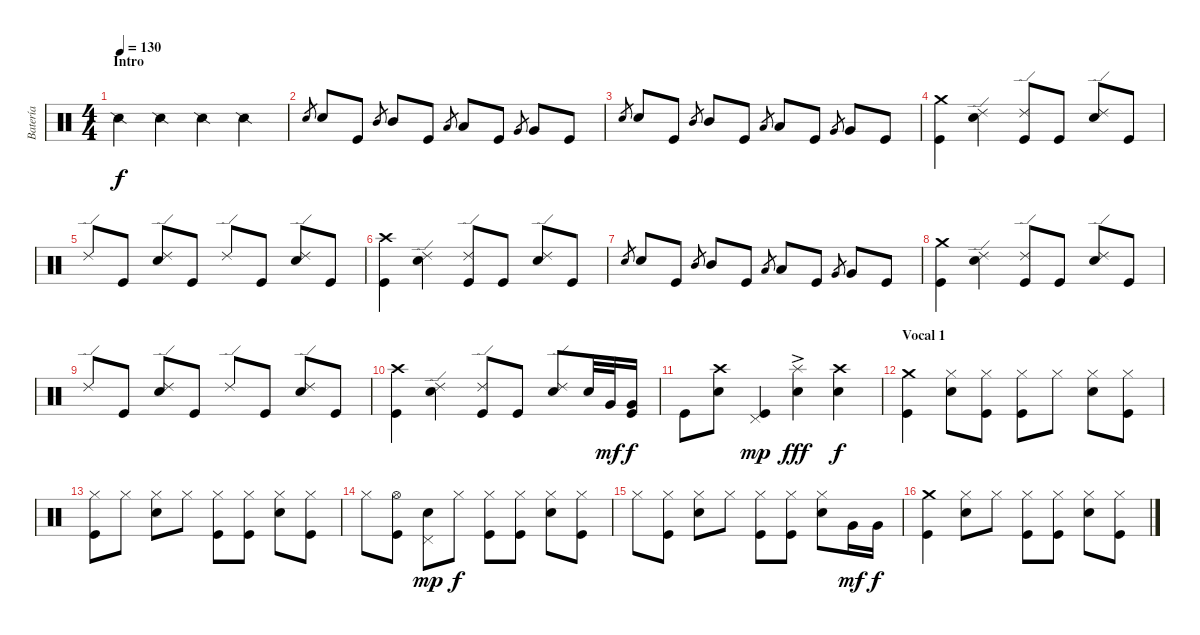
\track ("Batería" "Batería") {instrument percussion}
\staff {score}
\articulation defaults
\ts (4 4)
\section ("" "Intro")
\tempo 130
\clef neutral
\ks c "Snare (side stick) 2".4{dy f} "Snare (side stick) 2".4 "Snare (side stick) 2".4 "Snare (side stick) 2".4
|
"Electric Snare (hit)".8{gr} "Electric Snare (hit)".8 "Kick (hit)".8 "Mid Tom (hit)".8{gr} "Mid Tom (hit)".8 "Kick (hit)".8 "Low Tom (hit)".8{gr} "Low Tom (hit)".8 "Kick (hit)".8 "Very Low Tom (hit)".8{gr} "Very Low Tom (hit)".8 "Kick (hit)".8 |
"Electric Snare (hit)".8{gr} "Electric Snare (hit)".8 "Kick (hit)".8 "Mid Tom (hit)".8{gr} "Mid Tom (hit)".8 "Kick (hit)".8 "Low Tom (hit)".8{gr} "Low Tom (hit)".8 "Kick (hit)".8 "Very Low Tom (hit)".8{gr} "Very Low Tom (hit)".8 "Kick (hit)".8 |
("Kick (hit)" "Crash medium (hit)").4 ("Electric Snare (hit)" "Ride (edge) 2").4 ("Kick (hit)" "Ride (edge) 2").8 "Kick (hit)".8 ("Electric Snare (hit)" "Ride (edge) 2").8 "Kick (hit)".8 |
"Ride (edge) 2".8 "Kick (hit)".8 ("Electric Snare (hit)" "Ride (edge) 2").8 "Kick (hit)".8 "Ride (edge) 2".8 "Kick (hit)".8 ("Electric Snare (hit)" "Ride (edge) 2").8 "Kick (hit)".8 |
("Kick (hit)" "Crash high (hit)").4 ("Electric Snare (hit)" "Ride (edge) 2").4 ("Kick (hit)" "Ride (edge) 2").8 "Kick (hit)".8 ("Electric Snare (hit)" "Ride (edge) 2").8 "Kick (hit)".8 |
"Electric Snare (hit)".8{gr} "Electric Snare (hit)".8 "Kick (hit)".8 "Mid Tom (hit)".8{gr} "Mid Tom (hit)".8 "Kick (hit)".8 "Low Tom (hit)".8{gr} "Low Tom (hit)".8 "Kick (hit)".8 "Very Low Tom (hit)".8{gr} "Very Low Tom (hit)".8 "Kick (hit)".8 |
("Kick (hit)" "Crash medium (hit)").4 ("Electric Snare (hit)" "Ride (edge) 2").4 ("Kick (hit)" "Ride (edge) 2").8 "Kick (hit)".8 ("Electric Snare (hit)" "Ride (edge) 2").8 "Kick (hit)".8 |
"Ride (edge) 2".8 "Kick (hit)".8 ("Electric Snare (hit)" "Ride (edge) 2").8 "Kick (hit)".8 "Ride (edge) 2".8 "Kick (hit)".8 ("Electric Snare (hit)" "Ride (edge) 2").8 "Kick (hit)".8 |
("Kick (hit)" "Crash high (hit)").4 ("Electric Snare (hit)" "Ride (edge) 2").4 ("Kick (hit)" "Ride (edge) 2").8 "Kick (hit)".8 ("Electric Snare (hit)" "Ride (edge) 2").8 "Electric Snare (hit)".32 "Very Low Tom (hit)".32{dy mf} ("Kick (hit)" "Very Low Tom (hit)").16{dy f} |
"Kick (hit)".8 ("Electric Snare (hit)" "Crash high (hit)").8 ("Kick (hit)" "Pedal Hi-Hat (hit)").4{dy mp} ("Electric Snare (hit)" "Splash (hit)"{ac}).4{dy fff} ("Electric Snare (hit)" "Crash high (hit)").4{dy f} |
\section ("" "Vocal 1")
("Kick (hit)" "Crash medium (hit)").4 ("Electric Snare (hit)" "Hi-Hat (closed)").8 ("Kick (hit)" "Hi-Hat (closed)").8 ("Kick (hit)" "Hi-Hat (closed)").8 "Hi-Hat (closed)".8 ("Electric Snare (hit)" "Hi-Hat (closed)").8 ("Kick (hit)" "Hi-Hat (closed)").8 |
("Kick (hit)" "Hi-Hat (closed)").8 "Hi-Hat (closed)".8 ("Electric Snare (hit)" "Hi-Hat (closed)").8 "Hi-Hat (closed)".8 ("Kick (hit)" "Hi-Hat (closed)").8 ("Kick (hit)" "Hi-Hat (closed)").8 ("Electric Snare (hit)" "Hi-Hat (closed)").8 ("Kick (hit)" "Hi-Hat (closed)").8 |
"Hi-Hat (closed)".8 ("Kick (hit)" "Hi-Hat (open)").8 ("Electric Snare (hit)" "Pedal Hi-Hat (hit)").8{dy mp} "Hi-Hat (closed)".8{dy f} ("Kick (hit)" "Hi-Hat (closed)").8 ("Kick (hit)" "Hi-Hat (closed)").8 ("Electric Snare (hit)" "Hi-Hat (closed)").8 ("Kick (hit)" "Hi-Hat (closed)").8 |
"Hi-Hat (closed)".8 ("Kick (hit)" "Hi-Hat (closed)").8 ("Electric Snare (hit)" "Hi-Hat (closed)").8 "Hi-Hat (closed)".8 ("Kick (hit)" "Hi-Hat (closed)").8 ("Kick (hit)" "Hi-Hat (closed)").8 ("Electric Snare (hit)" "Hi-Hat (closed)").8 "Very Low Tom (hit)".16{dy mf} "Very Low Tom (hit)".16{dy f} |
("Kick (hit)" "Crash medium (hit)").4 ("Electric Snare (hit)" "Hi-Hat (closed)").8 "Hi-Hat (closed)".8 ("Kick (hit)" "Hi-Hat (closed)").8 ("Kick (hit)" "Hi-Hat (closed)").8 ("Electric Snare (hit)" "Hi-Hat (closed)").8 ("Kick (hit)" "Hi-Hat (closed)").8
